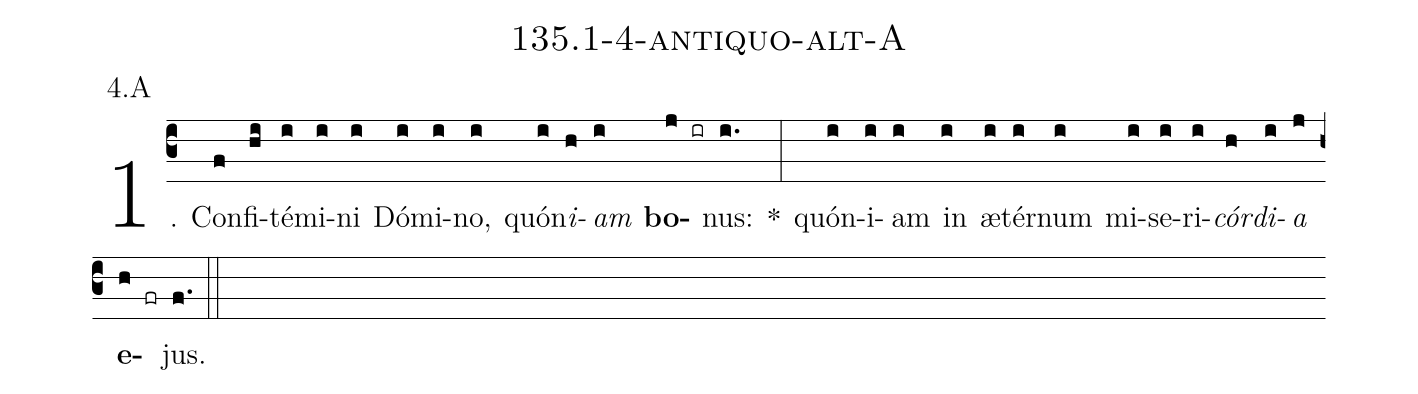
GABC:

name: 135.1-4-antiquo-alt-A;
annotation: 4.A;
%%
(c3)1. Con(f)fi(hi)té(i)mi(i)ni(i) Dó(i)mi(i)no,(i) quón(i)<i>i</i>(h)<i>am</i>(i) <b>bo</b>(j ir)nus:(i.) *(:) quón(i)i(i)am(i) in(i) æ(i)tér(i)num(i) mi(i)se(i)ri(i)<i>cór</i>(h)<i>di</i>(i)<i>a</i>(j) <b>e</b>(h fr)jus.(f.) (::)
